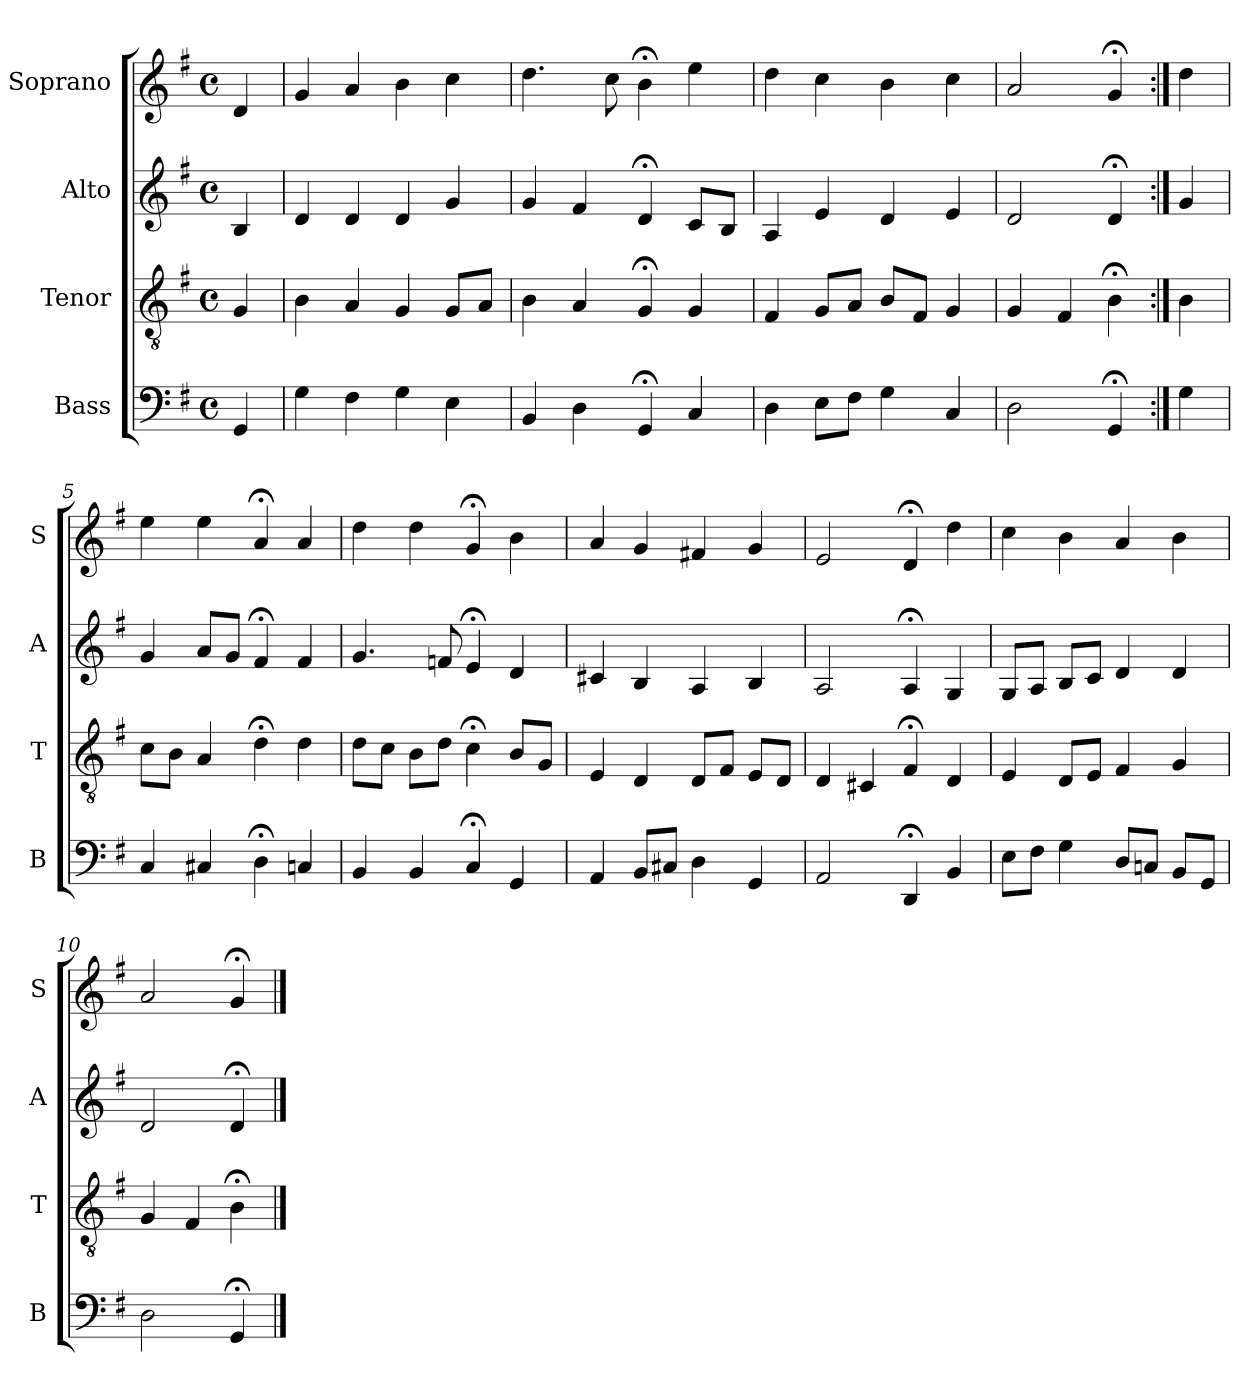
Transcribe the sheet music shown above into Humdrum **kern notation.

**kern	**kern	**kern	**kern
*part4	*part3	*part2	*part1
*staff4	*staff3	*staff2	*staff1
*I"Bass	*I"Tenor	*I"Alto	*I"Soprano
*I'B	*I'T	*I'A	*I'S
*clefF4	*clefGv2	*clefG2	*clefG2
*k[f#]	*k[f#]	*k[f#]	*k[f#]
*G:	*G:	*G:	*G:
*M4/4	*M4/4	*M4/4	*M4/4
*met(c)	*met(c)	*met(c)	*met(c)
*MM100	*MM100	*MM100	*MM100
=	=	=	=
4GG	4G	4B	4d
=1	=1	=1	=1
4G	4B	4d	4g
4F#	4A	4d	4a
4G	4G	4d	4b
4E	8GL	4g	4cc
.	8AJ	.	.
=2	=2	=2	=2
4BB	4B	4g	4.dd
4D	4A	4f#	.
.	.	.	8cc
4GG;<	4G;<	4d;<	4b;<
4C	4G	8cL	4ee
.	.	8BJ	.
=3	=3	=3	=3
4D	4F#	4A	4dd
8EL	8GL	4e	4cc
8F#J	8AJ	.	.
4G	8BL	4d	4b
.	8F#J	.	.
4C	4G	4e	4cc
=4	=4	=4	=4
2D	4G	2d	2a
.	4F#	.	.
4GG;<	4B;<	4d;<	4g;<
=:|!	=:|!	=:|!	=:|!
4G	4B	4g	4dd
=5	=5	=5	=5
4C	8cL	4g	4ee
.	8BJ	.	.
4C#X	4A	8aL	4ee
.	.	8gJ	.
4D;<	4d;<	4f#;<	4a;<
4Cn	4d	4f#	4a
=6	=6	=6	=6
4BB	8dL	4.g	4dd
.	8cJ	.	.
4BB	8BL	.	4dd
.	8dJ	8fn	.
4C;<	4c;<	4e;<	4g;<
4GG	8BL	4d	4b
.	8GJ	.	.
=7	=7	=7	=7
4AA	4E	4c#X	4a
8BBL	4D	4B	4g
8C#XJ	.	.	.
4D	8DL	4A	4f#X
.	8F#J	.	.
4GG	8EL	4B	4g
.	8DJ	.	.
=8	=8	=8	=8
2AA	4D	2A	2e
.	4C#X	.	.
4DD;<	4F#;<	4A;<	4d;<
4BBi	4Di	4G	4dd
=9	=9	=9	=9
8EiL	4Ei	8GL	4cc
8F#J	.	8AJ	.
4G	8DL	8BL	4b
.	8EJ	8cJ	.
8DL	4F#	4d	4a
8CnJ	.	.	.
8BBL	4G	4d	4b
8GGJ	.	.	.
=10	=10	=10	=10
2D	4G	2d	2a
.	4F#	.	.
4GG;<	4B;<	4d;<	4g;<
==	==	==	==
*-	*-	*-	*-
